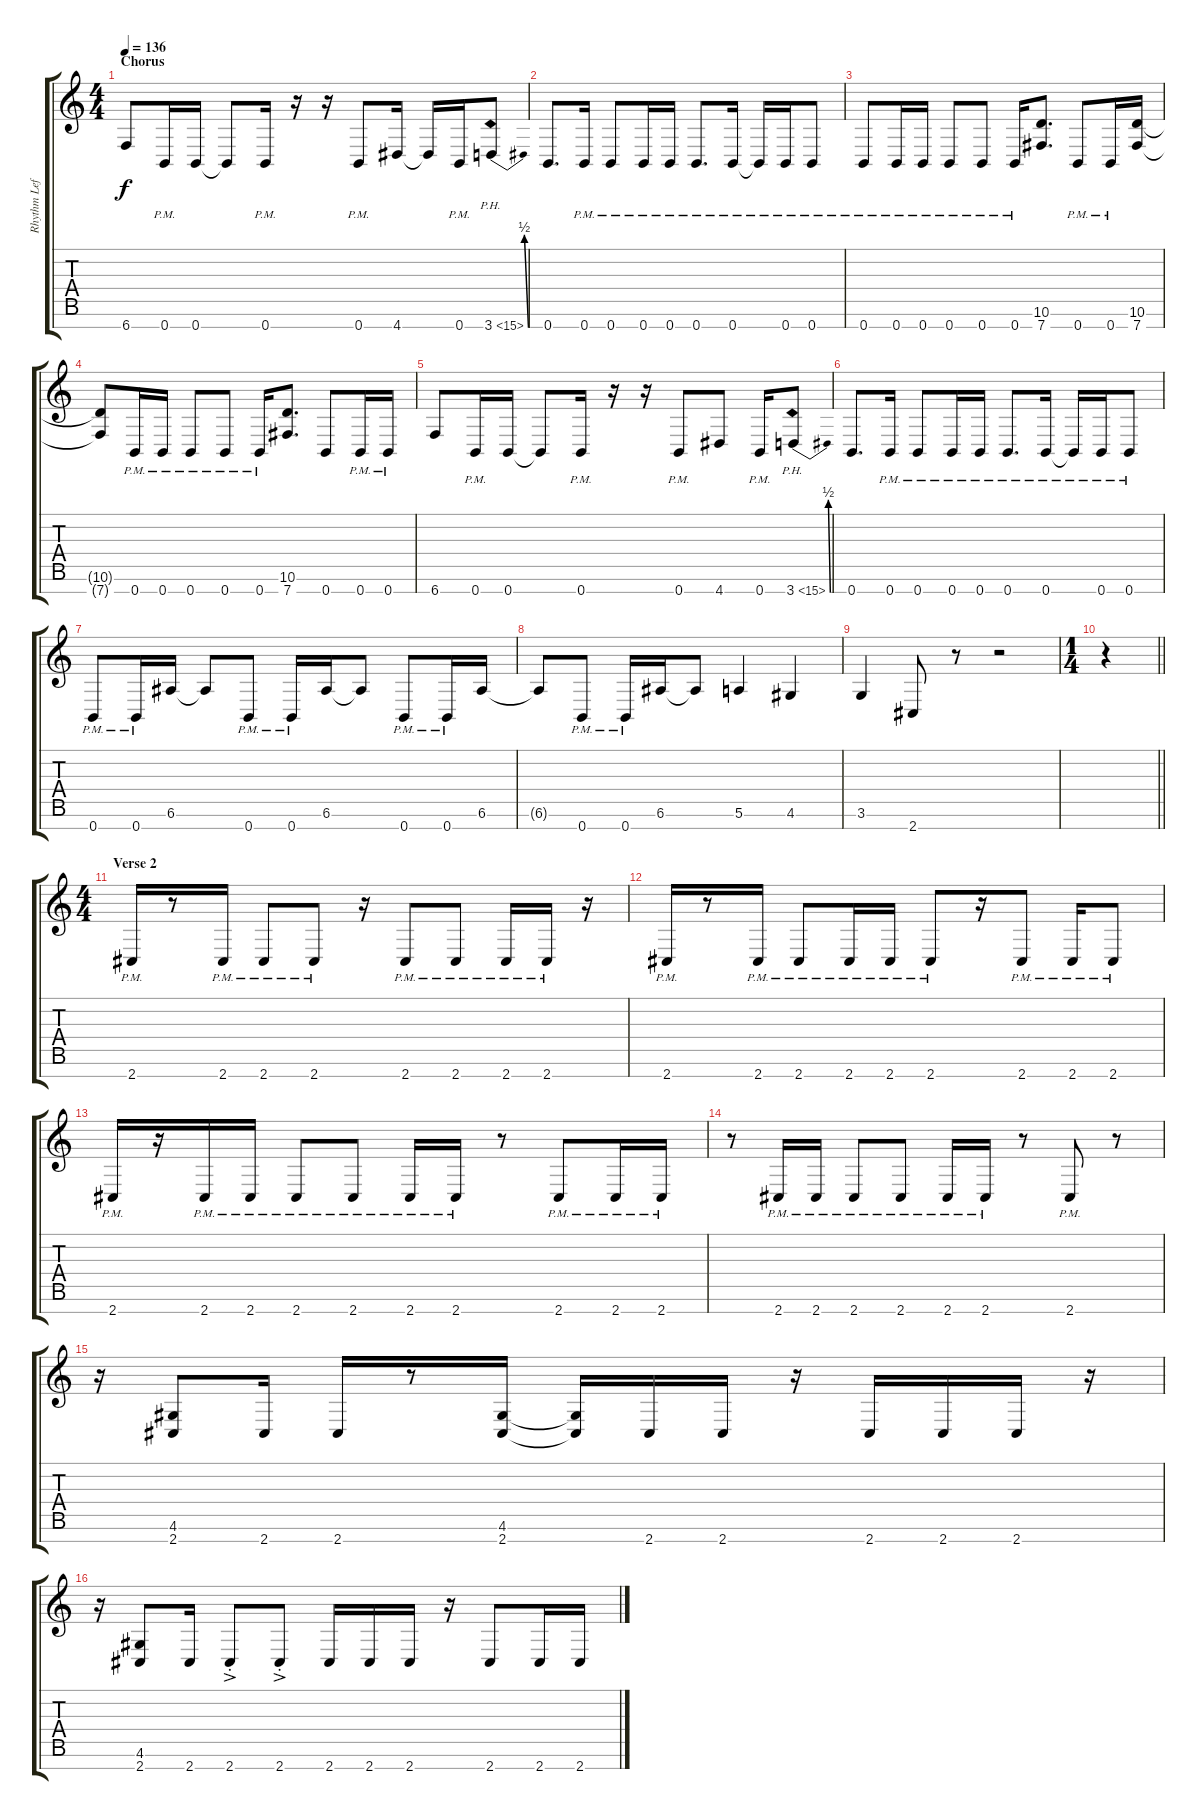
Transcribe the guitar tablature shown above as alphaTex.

\track ("Rhythm Left" "Rhythm Lef") {instrument distortionguitar}
\staff {score tabs}
\tuning (E4 B3 G3 D3 A2 E2 B1) {hide}
\ts (4 4)
\section ("" "Chorus")
\tempo 136
\clef g2
\ks c
6.7.8{dy f} 0.7{pm}.16 0.7.16 0.7{t}.8 0.7{pm}.16 r.16 r.16 0.7{pm}.8 4.7.16 4.7{t}.16 0.7{pm}.16 3.7{be (bend 0 0 60 2) ph 12}.8 |
0.7.8{d} 0.7{pm}.16 0.7{pm}.8 0.7{pm}.16 0.7{pm}.16 0.7{pm}.8{d} 0.7{pm}.16 0.7{pm t}.16 0.7{pm}.16 0.7{pm}.8 |
0.7{pm}.8 0.7{pm}.16 0.7{pm}.16 0.7{pm}.8 0.7{pm}.8 0.7{pm}.16 (10.6 7.7).8{d} 0.7{pm}.8 0.7{pm}.16 (10.6 7.7).16 |
(10.6{t} 7.7{t}).8 0.7{pm}.16 0.7{pm}.16 0.7{pm}.8 0.7{pm}.8 0.7{pm}.16 (10.6 7.7).8{d} 0.7.8 0.7{pm}.16 0.7{pm}.16 |
6.7.8 0.7{pm}.16 0.7.16 0.7{t}.8 0.7{pm}.16 r.16 r.16 0.7{pm}.8 4.7.8 0.7{pm}.16 3.7{be (bend 0 0 60 2) ph 12}.8 |
0.7.8{d} 0.7{pm}.16 0.7{pm}.8 0.7{pm}.16 0.7{pm}.16 0.7{pm}.8{d} 0.7{pm}.16 0.7{pm t}.16 0.7{pm}.16 0.7{pm}.8 |
0.7{pm}.8 0.7{pm}.16 6.6.16 6.6{t}.8 0.7{pm}.8 0.7{pm}.16 6.6.16 6.6{t}.8 0.7{pm}.8 0.7{pm}.16 6.6.16 |
6.6{t}.8 0.7{pm}.8 0.7{pm}.16 6.6.16 6.6{t}.8 5.6.4 4.6.4 |
3.6.4 2.7.8 r.8 r.2 |
\ts (1 4)
\barLineRight lightlight
r.4 |
\ts (4 4)
\section ("" "Verse 2")
2.7{pm}.16 r.8 2.7{pm}.16 2.7{pm}.8 2.7{pm}.8 r.16 2.7{pm}.8 2.7{pm}.8 2.7{pm}.16 2.7{pm}.16 r.16 |
2.7{pm}.16 r.8 2.7{pm}.16 2.7{pm}.8 2.7{pm}.16 2.7{pm}.16 2.7{pm}.8 r.16 2.7{pm}.8 2.7{pm}.16 2.7{pm}.8 |
2.7{pm}.16 r.16 2.7{pm}.16 2.7{pm}.16 2.7{pm}.8 2.7{pm}.8 2.7{pm}.16 2.7{pm}.16 r.8 2.7{pm}.8 2.7{pm}.16 2.7{pm}.16 |
r.8 2.7{pm}.16 2.7{pm}.16 2.7{pm}.8 2.7{pm}.8 2.7{pm}.16 2.7{pm}.16 r.8 2.7{pm}.8 r.8 |
r.16 (4.6 2.7).8 2.7.16 2.7.16 r.8 (4.6 2.7).16 (4.6{t} 2.7{t}).16 2.7.16 2.7.16 r.16 2.7.16 2.7.16 2.7.16 r.16 |
r.16 (4.6 2.7).8 2.7.16 2.7{ac st}.8 2.7{ac st}.8 2.7.16 2.7.16 2.7.16 r.16 2.7.8 2.7.16 2.7.16
